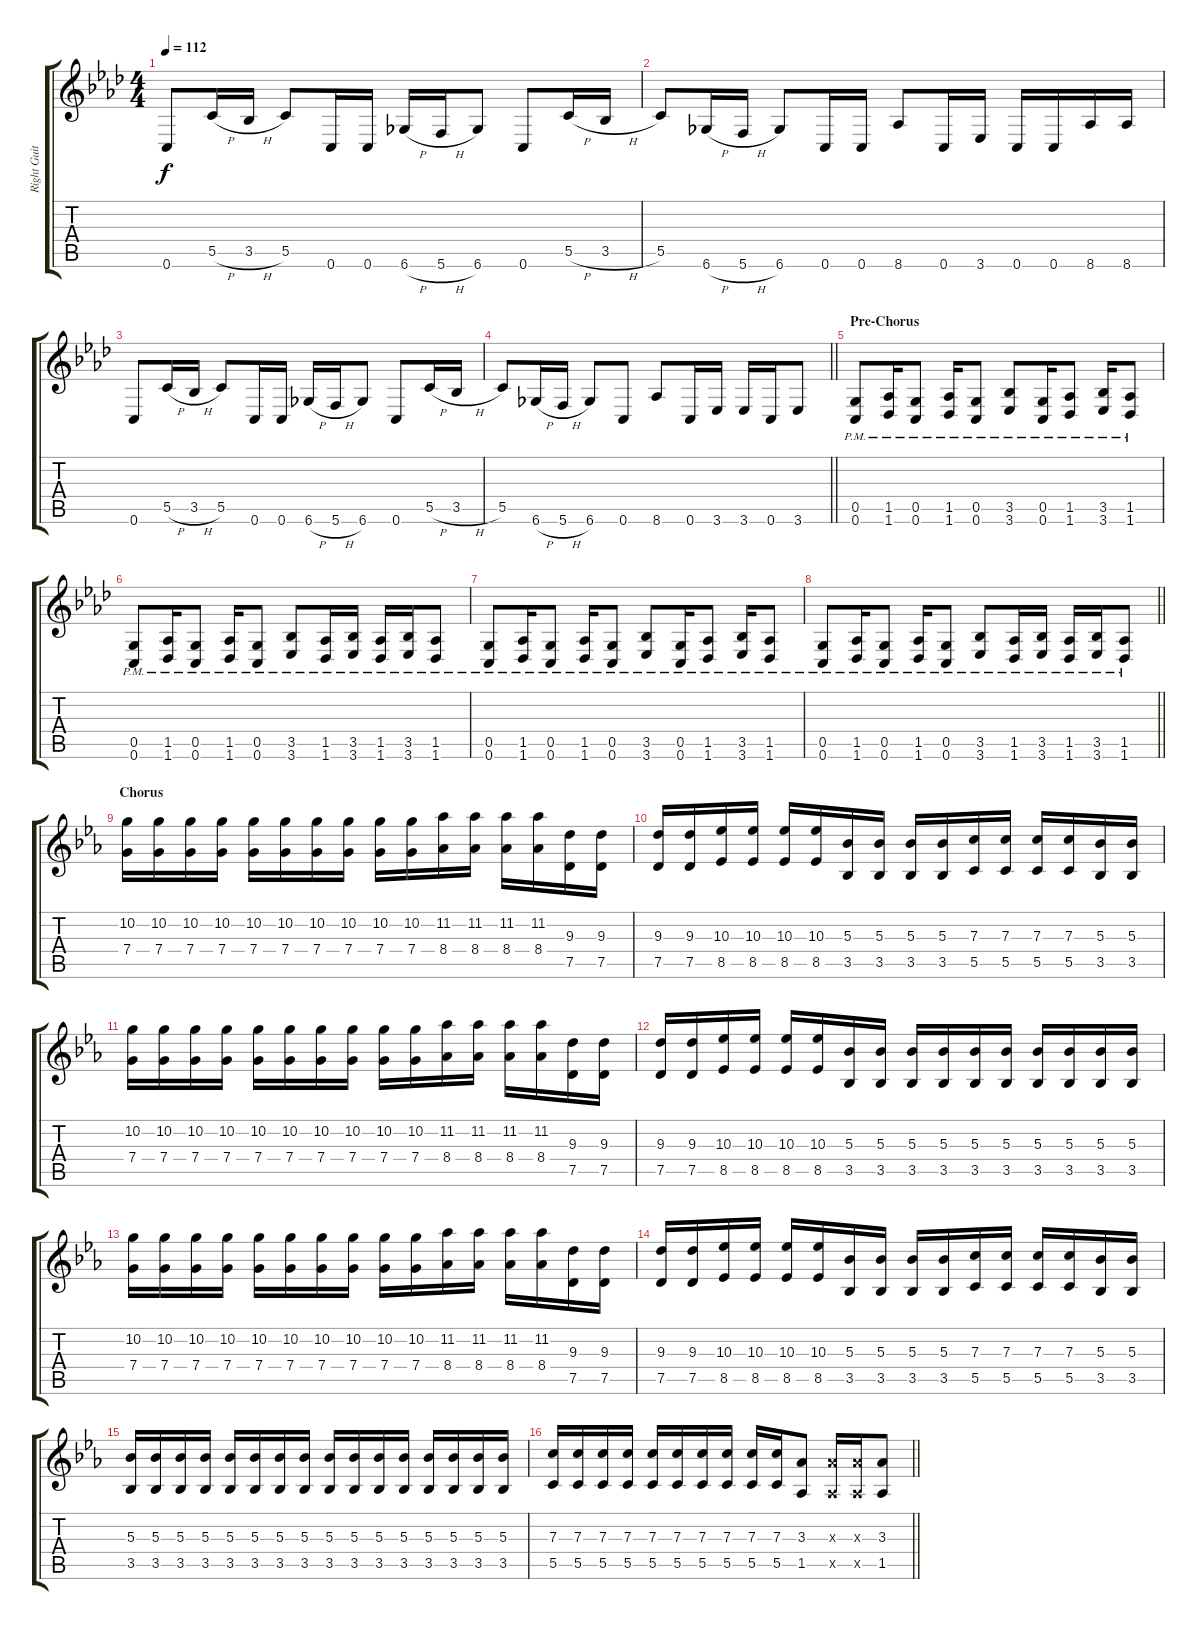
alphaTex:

\track ("Right Guitar" "Right Guit") {instrument distortionguitar}
\staff {score tabs}
\tuning (D4 A3 F3 C3 G2 C2) {hide}
\ts (4 4)
\tempo 112
\clef g2
\ks ab
0.6.8{dy f} 5.5{h}.16 3.5{h}.16 5.5.8 0.6.16 0.6.16 6.6{h}.16 5.6{h}.16 6.6.8 0.6.8 5.5{h}.16 3.5{h}.16 |
5.5.8 6.6{h}.16 5.6{h}.16 6.6.8 0.6.16 0.6.16 8.6.8 0.6.16 3.6.16 0.6.16 0.6.16 8.6.16 8.6.16 |
0.6.8 5.5{h}.16 3.5{h}.16 5.5.8 0.6.16 0.6.16 6.6{h}.16 5.6{h}.16 6.6.8 0.6.8 5.5{h}.16 3.5{h}.16 |
\barLineRight lightlight
5.5.8 6.6{h}.16 5.6{h}.16 6.6.8 0.6.8 8.6.8 0.6.16 3.6.16 3.6.16 0.6.16 3.6.8 |
\section ("" "Pre-Chorus")
(0.5{pm} 0.6{pm}).8 (1.5{pm} 1.6{pm}).16 (0.5{pm} 0.6{pm}).8 (1.5{pm} 1.6{pm}).16 (0.5{pm} 0.6{pm}).8 (3.5{pm} 3.6{pm}).8 (0.5{pm} 0.6{pm}).16 (1.5{pm} 1.6{pm}).8 (3.5{pm} 3.6{pm}).16 (1.5{pm} 1.6{pm}).8 |
(0.5{pm} 0.6{pm}).8 (1.5{pm} 1.6{pm}).16 (0.5{pm} 0.6{pm}).8 (1.5{pm} 1.6{pm}).16 (0.5{pm} 0.6{pm}).8 (3.5{pm} 3.6{pm}).8 (1.5{pm} 1.6{pm}).16 (3.5{pm} 3.6{pm}).16 (1.5{pm} 1.6{pm}).16 (3.5{pm} 3.6{pm}).16 (1.5{pm} 1.6{pm}).8 |
(0.5{pm} 0.6{pm}).8 (1.5{pm} 1.6{pm}).16 (0.5{pm} 0.6{pm}).8 (1.5{pm} 1.6{pm}).16 (0.5{pm} 0.6{pm}).8 (3.5{pm} 3.6{pm}).8 (0.5{pm} 0.6{pm}).16 (1.5{pm} 1.6{pm}).8 (3.5{pm} 3.6{pm}).16 (1.5{pm} 1.6{pm}).8 |
\barLineRight lightlight
(0.5{pm} 0.6{pm}).8 (1.5{pm} 1.6{pm}).16 (0.5{pm} 0.6{pm}).8 (1.5{pm} 1.6{pm}).16 (0.5{pm} 0.6{pm}).8 (3.5{pm} 3.6{pm}).8 (1.5{pm} 1.6{pm}).16 (3.5{pm} 3.6{pm}).16 (1.5{pm} 1.6{pm}).16 (3.5{pm} 3.6{pm}).16 (1.5{pm} 1.6{pm}).8 |
\section ("" "Chorus")
\ks eb
(10.2 7.4).16 (10.2 7.4).16 (10.2 7.4).16 (10.2 7.4).16 (10.2 7.4).16 (10.2 7.4).16 (10.2 7.4).16 (10.2 7.4).16 (10.2 7.4).16 (10.2 7.4).16 (11.2 8.4).16 (11.2 8.4).16 (11.2 8.4).16 (11.2 8.4).16 (9.3 7.5).16 (9.3 7.5).16 |
(9.3 7.5).16 (9.3 7.5).16 (10.3 8.5).16 (10.3 8.5).16 (10.3 8.5).16 (10.3 8.5).16 (5.3 3.5).16 (5.3 3.5).16 (5.3 3.5).16 (5.3 3.5).16 (7.3 5.5).16 (7.3 5.5).16 (7.3 5.5).16 (7.3 5.5).16 (5.3 3.5).16 (5.3 3.5).16 |
(10.2 7.4).16 (10.2 7.4).16 (10.2 7.4).16 (10.2 7.4).16 (10.2 7.4).16 (10.2 7.4).16 (10.2 7.4).16 (10.2 7.4).16 (10.2 7.4).16 (10.2 7.4).16 (11.2 8.4).16 (11.2 8.4).16 (11.2 8.4).16 (11.2 8.4).16 (9.3 7.5).16 (9.3 7.5).16 |
(9.3 7.5).16 (9.3 7.5).16 (10.3 8.5).16 (10.3 8.5).16 (10.3 8.5).16 (10.3 8.5).16 (5.3 3.5).16 (5.3 3.5).16 (5.3 3.5).16 (5.3 3.5).16 (5.3 3.5).16 (5.3 3.5).16 (5.3 3.5).16 (5.3 3.5).16 (5.3 3.5).16 (5.3 3.5).16 |
(10.2 7.4).16 (10.2 7.4).16 (10.2 7.4).16 (10.2 7.4).16 (10.2 7.4).16 (10.2 7.4).16 (10.2 7.4).16 (10.2 7.4).16 (10.2 7.4).16 (10.2 7.4).16 (11.2 8.4).16 (11.2 8.4).16 (11.2 8.4).16 (11.2 8.4).16 (9.3 7.5).16 (9.3 7.5).16 |
(9.3 7.5).16 (9.3 7.5).16 (10.3 8.5).16 (10.3 8.5).16 (10.3 8.5).16 (10.3 8.5).16 (5.3 3.5).16 (5.3 3.5).16 (5.3 3.5).16 (5.3 3.5).16 (7.3 5.5).16 (7.3 5.5).16 (7.3 5.5).16 (7.3 5.5).16 (5.3 3.5).16 (5.3 3.5).16 |
(5.3 3.5).16 (5.3 3.5).16 (5.3 3.5).16 (5.3 3.5).16 (5.3 3.5).16 (5.3 3.5).16 (5.3 3.5).16 (5.3 3.5).16 (5.3 3.5).16 (5.3 3.5).16 (5.3 3.5).16 (5.3 3.5).16 (5.3 3.5).16 (5.3 3.5).16 (5.3 3.5).16 (5.3 3.5).16 |
\barLineRight lightlight
(7.3 5.5).16 (7.3 5.5).16 (7.3 5.5).16 (7.3 5.5).16 (7.3 5.5).16 (7.3 5.5).16 (7.3 5.5).16 (7.3 5.5).16 (7.3 5.5).16 (7.3 5.5).16 (3.3 1.5).8 (3.3{x} 1.5{x}).16 (3.3{x} 1.5{x}).16 (3.3 1.5).8
